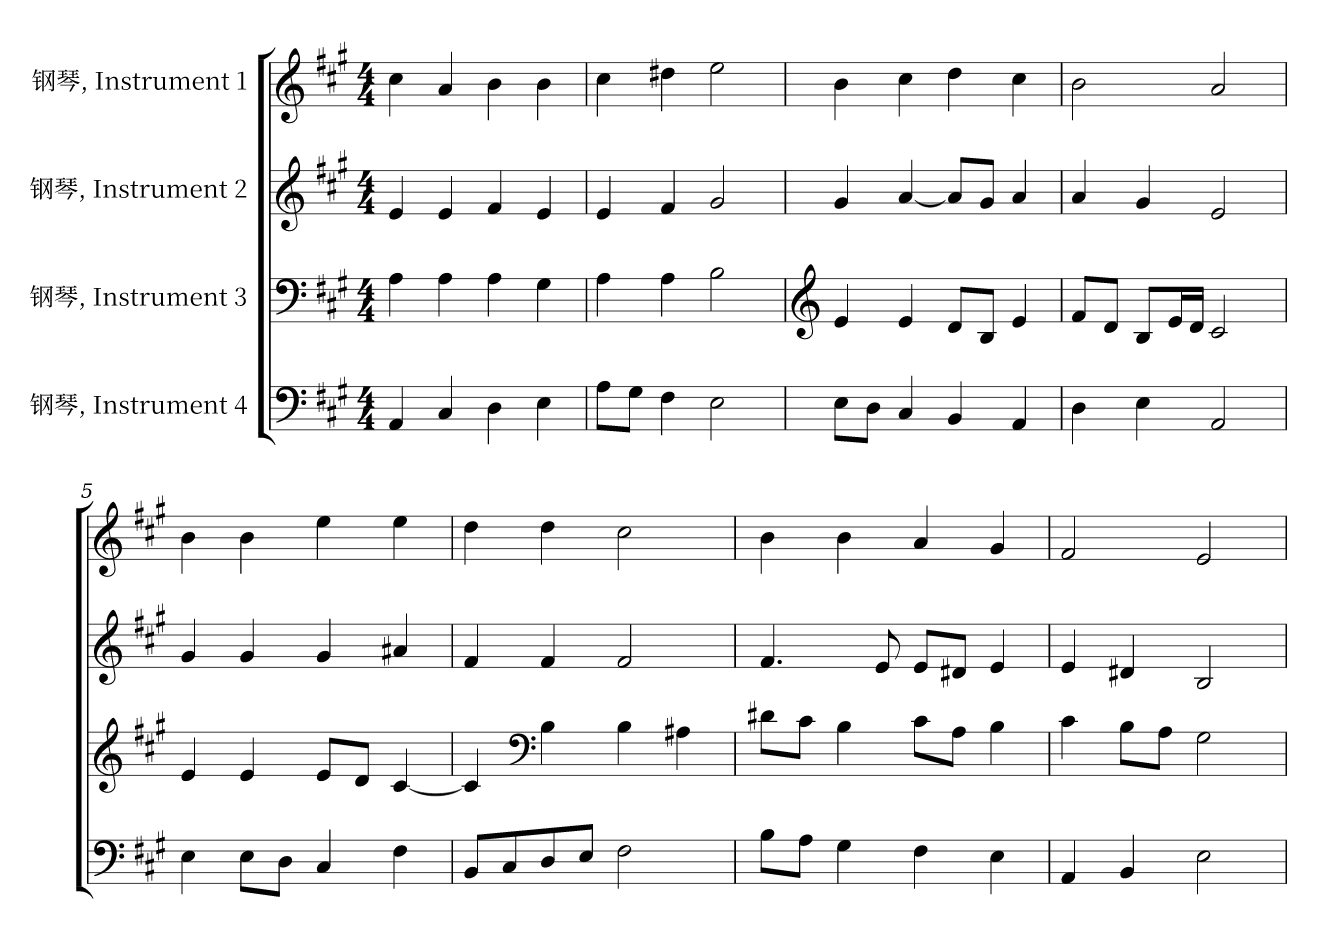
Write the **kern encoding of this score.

**kern	**kern	**kern	**kern
*part4	*part3	*part2	*part1
*staff4	*staff3	*staff2	*staff1
*I"钢琴, Instrument 4	*I"钢琴, Instrument 3	*I"钢琴, Instrument 2	*I"钢琴, Instrument 1
*clefF4	*clefF4	*clefG2	*clefG2
*k[f#c#g#]	*k[f#c#g#]	*k[f#c#g#]	*k[f#c#g#]
*M4/4	*M4/4	*M4/4	*M4/4
*MM96	*MM96	*MM96	*MM96
=1	=1	=1	=1
4AA/	4A\	4e/	4cc#\
4C#/	4A\	4e/	4a/
4D\	4A\	4f#/	4b\
4E\	4G#\	4e/	4b\
=2	=2	=2	=2
8A\L	4A\	4e/	4cc#\
8G#\J	.	.	.
4F#\	4A\	4f#/	4dd#X\
2E\	2B\	2g#/	2ee\
=3	=3	=3	=3
*	*clefG2	*	*
8E\L	4e/	4g#/	4b\
8D\J	.	.	.
4C#/	4e/	[4a/	4cc#\
4BB/	8d/L	8a/L]	4dd\
.	8B/J	8g#/J	.
4AA/	4e/	4a/	4cc#\
=4	=4	=4	=4
4D\	8f#/L	4a/	2b\
.	8d/J	.	.
4E\	8B/L	4g#/	.
.	16e/L	.	.
.	16d/JJ	.	.
2AA/	2c#/	2e/	2a/
=5	=5	=5	=5
4E\	4e/	4g#/	4b\
8E\L	4e/	4g#/	4b\
8D\J	.	.	.
4C#/	8e/L	4g#/	4ee\
.	8d/J	.	.
4F#\	[4c#/	4a#X/	4ee\
!!LO:LB:g=z
=6	=6	=6	=6
8BB/L	4c#/]	4f#/	4dd\
8C#/	.	.	.
*	*clefF4	*	*
8D/	4B\	4f#/	4dd\
8E/J	.	.	.
2F#\	4B\	2f#/	2cc#\
.	4A#X\	.	.
=7	=7	=7	=7
8B\L	8d#X\L	4.f#/	4b\
8A\J	8c#\J	.	.
4G#\	4B\	.	4b\
.	.	8e/	.
4F#\	8c#\L	8e/L	4a/
.	8A\J	8d#X/J	.
4E\	4B\	4e/	4g#/
=8	=8	=8	=8
4AA/	4c#\	4e/	2f#/
4BB/	8B\L	4d#X/	.
.	8A\J	.	.
2E\	2G#\	2B/	2e/
=	=	=	=
*-	*-	*-	*-
